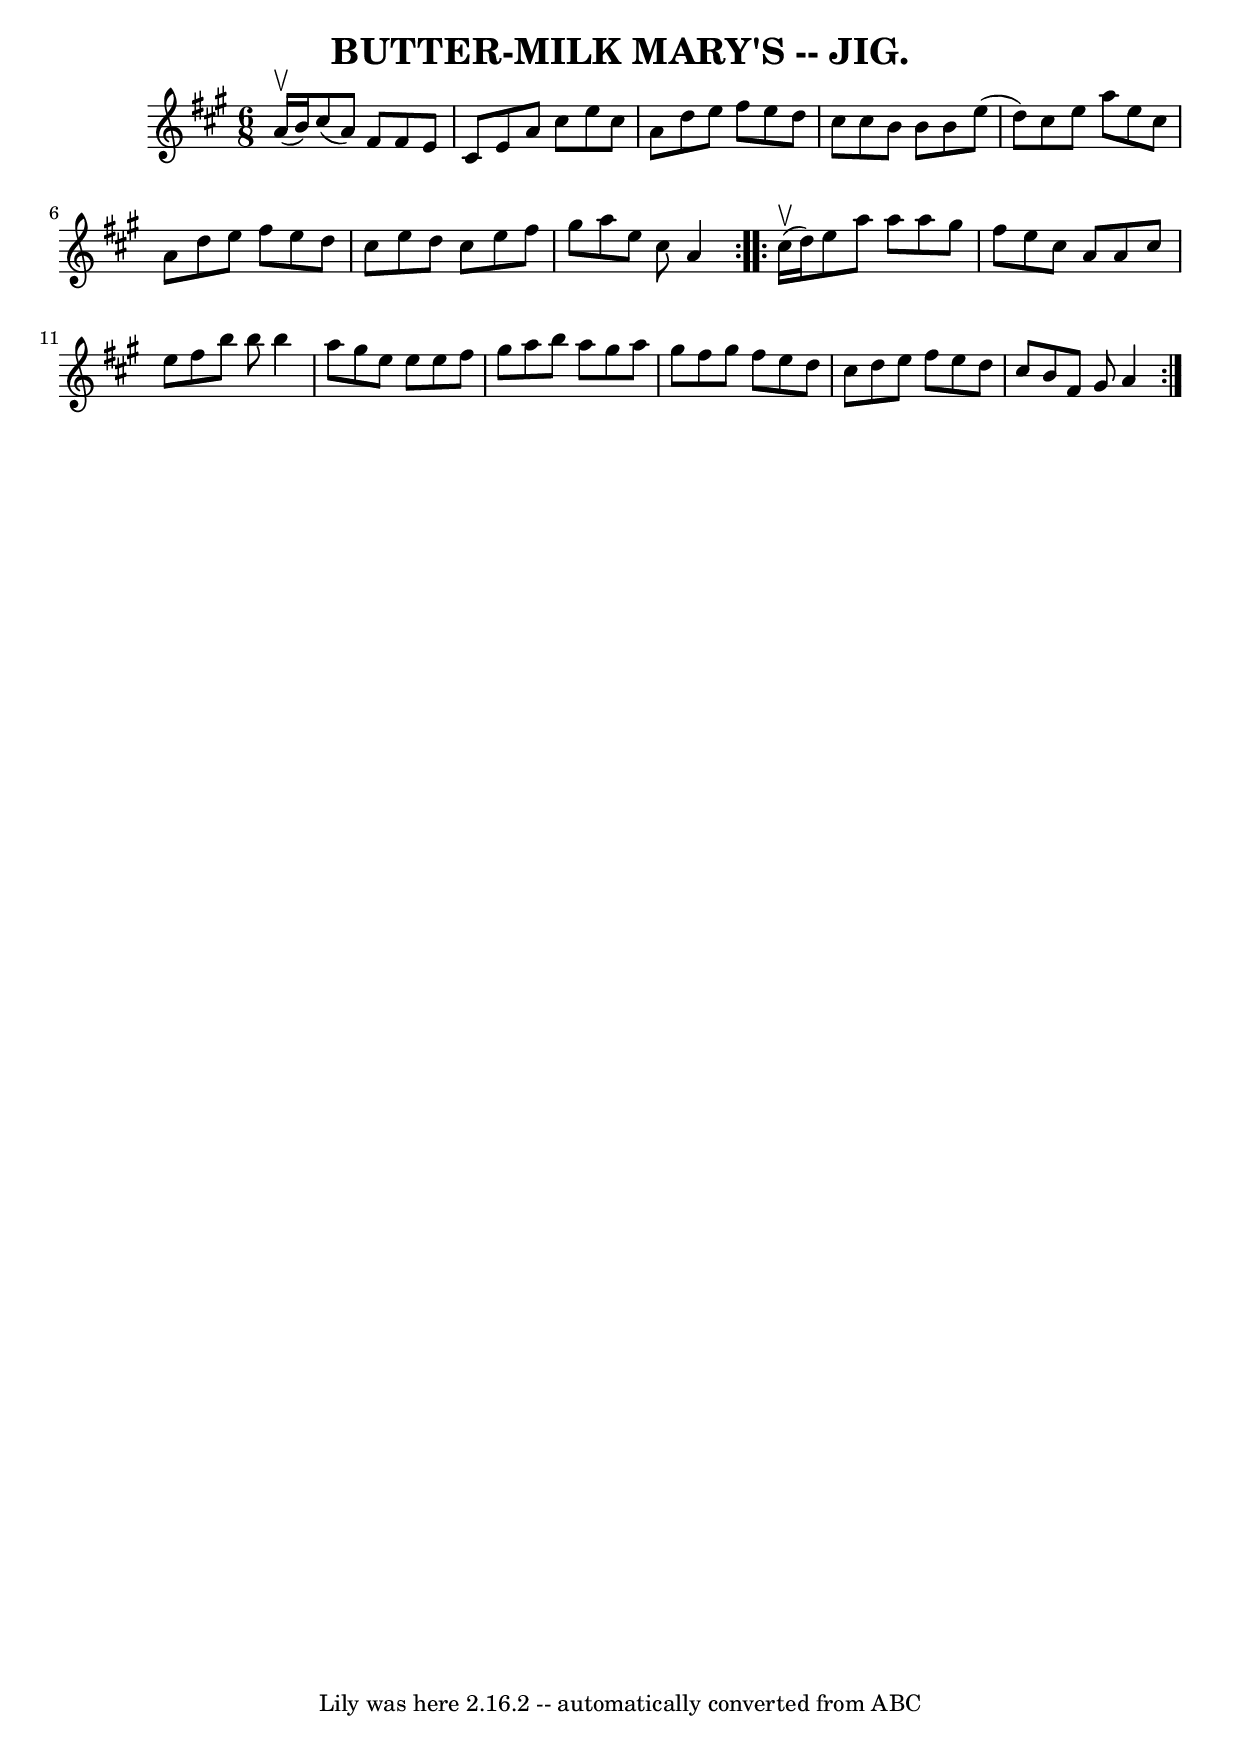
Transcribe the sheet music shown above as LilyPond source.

\version "2.16.2"
\include "Mammoth.ily"
\header {
	%% book = "Coles pg. 64.9"
	crossRefNumber = "29"
	footnotes = ""
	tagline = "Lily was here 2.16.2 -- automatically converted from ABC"
	title = "BUTTER-MILK MARY'S -- JIG."
}
voicedefault =  {


\repeat volta 2 {
\time 6/8 
\key a \major a'16 (^\upbow b'16) |
 cis''8 (a'8  
-) fis'8 fis'8 e'8 cis'8  |
 e'8 a'8 cis''8 e''8    
cis''8 a'8  |
 d''8 e''8 fis''8 e''8 d''8 cis''8  
|
 cis''8 b'8 b'8 b'8 e''8 (d''8) |
 cis''8 
 e''8 a''8 e''8 cis''8 a'8  |
 d''8 e''8 fis''8    
e''8 d''8 cis''8  |
 e''8 d''8 cis''8 e''8 fis''8    
gis''8  |
 a''8 e''8 cis''8 a'4  }     \repeat volta 2 {     
cis''16 (^\upbow d''16) |
 e''8 a''8 a''8 a''8 gis''8  
 fis''8  |
 e''8 cis''8 a'8 a'8 cis''8 e''8  |
   
fis''8 b''8 b''8 b''4 a''8  |
 gis''8 e''8 e''8    
e''8 fis''8 gis''8  |
 a''8 b''8 a''8 gis''8 a''8   
 gis''8  |
 fis''8 gis''8 fis''8 e''8 d''8 cis''8  
|
 d''8 e''8 fis''8 e''8 d''8 cis''8  |
 b'8    
fis'8 gis'8 a'4  }   
}

\score{
    <<

	\context Staff="default"
	{
	    \voicedefault 
	}

    >>
	\layout {
	}
	\midi {}
}
